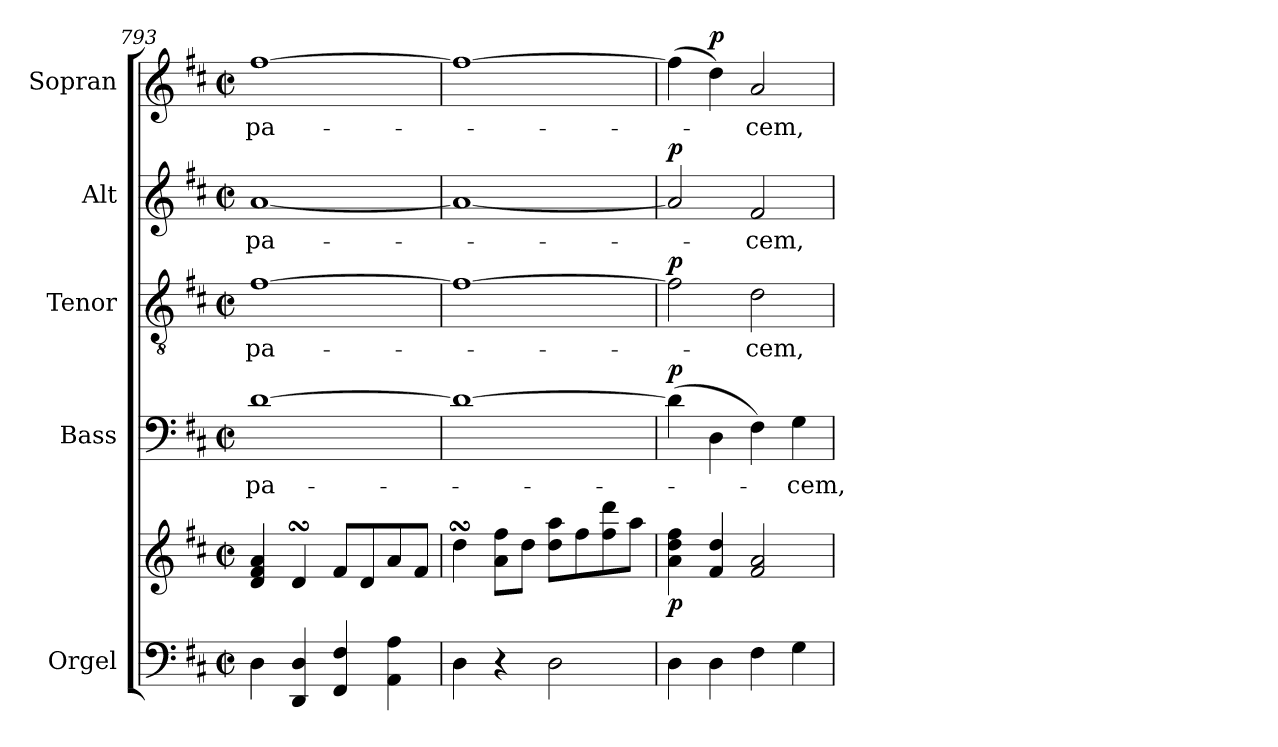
**kern	**kern	**dynam	**kern	**text	**dynam	**kern	**text	**dynam	**kern	**text	**dynam	**kern	**text	**dynam
*part5	*part5	*part5	*part4	*part4	*part4	*part3	*part3	*part3	*part2	*part2	*part2	*part1	*part1	*part1
*staff6	*staff5	*staff5/6	*staff4	*staff4	*staff4	*staff3	*staff3	*staff3	*staff2	*staff2	*staff2	*staff1	*staff1	*staff1
*I"Orgel	*	*	*I"Bass	*	*	*I"Tenor	*	*	*I"Alt	*	*	*I"Sopran	*	*
*I'Org.	*	*	*I'B.	*	*	*I'T.	*	*	*I'A.	*	*	*I'S.	*	*
*clefF4	*clefG2	*	*clefF4	*	*	*clefGv2	*	*	*clefG2	*	*	*clefG2	*	*
*k[f#c#]	*k[f#c#]	*	*k[f#c#]	*	*	*k[f#c#]	*	*	*k[f#c#]	*	*	*k[f#c#]	*	*
*D:	*D:	*	*D:	*	*	*D:	*	*	*D:	*	*	*D:	*	*
*M2/2	*M2/2	*	*M2/2	*	*	*M2/2	*	*	*M2/2	*	*	*M2/2	*	*
*met(c|)	*met(c|)	*	*met(c|)	*	*	*met(c|)	*	*	*met(c|)	*	*	*met(c|)	*	*
=793	=793	=793	=793	=793	=793	=793	=793	=793	=793	=793	=793	=793	=793	=793
!	!	!	!	!LO:LY:b	!	!	!LO:LY:b	!	!	!LO:LY:b	!	!	!LO:LY:b	!
4D\	4d/ 4f#/ 4a/	.	[1d	pa-	.	[1f#	pa-	.	[1a	pa-	.	[1ff#	pa-	.
4DD/ 4D/	4dsSSs/	.	.	.	.	.	.	.	.	.	.	.	.	.
4FF#/ 4F#/	8f#/L	.	.	.	.	.	.	.	.	.	.	.	.	.
.	8d/	.	.	.	.	.	.	.	.	.	.	.	.	.
4AA\ 4A\	8a/	.	.	.	.	.	.	.	.	.	.	.	.	.
.	8f#/J	.	.	.	.	.	.	.	.	.	.	.	.	.
=794	=794	=794	=794	=794	=794	=794	=794	=794	=794	=794	=794	=794	=794	=794
4D\	4ddsSSs\	.	1d_	.	.	1f#_	.	.	1a_	.	.	1ff#_	.	.
4r	8a\ 8ff#\L	.	.	.	.	.	.	.	.	.	.	.	.	.
.	8dd\J	.	.	.	.	.	.	.	.	.	.	.	.	.
2D\	8dd\ 8aa\L	.	.	.	.	.	.	.	.	.	.	.	.	.
.	8ff#\	.	.	.	.	.	.	.	.	.	.	.	.	.
.	8ff#\ 8ddd\	.	.	.	.	.	.	.	.	.	.	.	.	.
.	8aa\J	.	.	.	.	.	.	.	.	.	.	.	.	.
=795	=795	=795	=795	=795	=795	=795	=795	=795	=795	=795	=795	=795	=795	=795
!	!	!LO:DY:b	!	!	!LO:DY:a	!	!	!LO:DY:a	!	!	!LO:DY:a	!	!	!
4D\	4a\ 4dd\ 4ff#\	p	(>4d\]	.	p	2f#\]	.	p	2a/]	.	p	(>4ff#\]	.	.
!	!	!	!	!	!	!	!	!	!	!	!	!	!	!LO:DY:a
4D\	4f#/ 4dd/	.	4D\	.	.	.	.	.	.	.	.	4dd\)	.	p
!	!	!	!	!	!	!	!LO:LY:b	!	!	!LO:LY:b	!	!	!LO:LY:b	!
4F#\	2f#/ 2a/	.	4F#\)	.	.	2d\	-cem,	.	2f#/	-cem,	.	2a/	-cem,	.
!	!	!	!	!LO:LY:b	!	!	!	!	!	!	!	!	!	!
4G\	.	.	4G\	-cem,	.	.	.	.	.	.	.	.	.	.
=	=	=	=	=	=	=	=	=	=	=	=	=	=	=
*-	*-	*-	*-	*-	*-	*-	*-	*-	*-	*-	*-	*-	*-	*-
